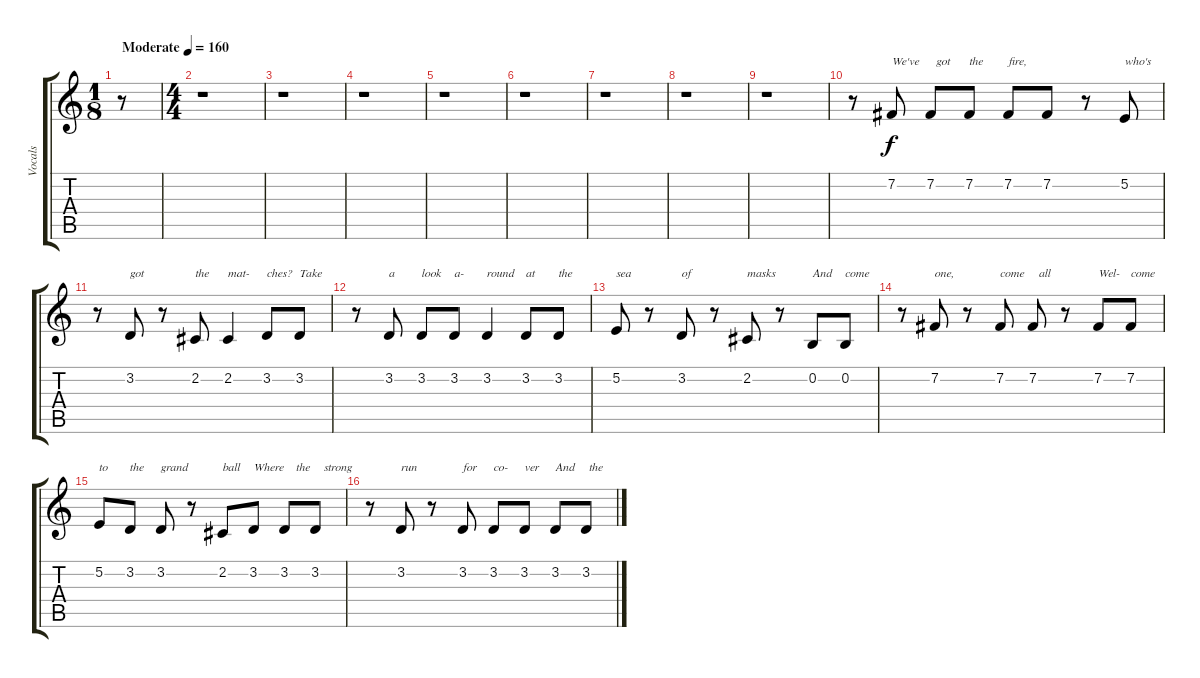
\track ("Vocals" "Vocals") {instrument synthvoice}
\staff {score tabs}
\tuning (E4 B3 G3 D3 A2 E2) {hide}
\ts (1 8)
\tempo (160 "Moderate")
\clef g2
\ks c
r.8{dy f instrument synthvoice} |
\ts (4 4)
r.1 |
r.1 |
r.1 |
r.1 |
r.1 |
r.1 |
r.1 |
r.1 |
r.8 7.2.8{txt "We've"} 7.2.8{txt "  got"} 7.2.8{txt "the"} 7.2.8{txt "fire,"} 7.2.8 r.8 5.2.8{txt "who's"} |
r.8 3.2.8{txt "got"} r.8 2.2.8{txt "the"} 2.2.4{txt "mat-"} 3.2.8{txt "ches?"} 3.2.8{txt "Take"} |
r.8 3.2.8{txt "a"} 3.2.8{txt "look"} 3.2.8{txt "a-"} 3.2.4{txt "round"} 3.2.8{txt "at"} 3.2.8{txt "the"} |
5.2.8{txt "sea"} r.8 3.2.8{txt "of"} r.8 2.2.8{txt "masks"} r.8 0.2.8{txt "And"} 0.2.8{txt "come"} |
r.8 7.2.8{txt "one,"} r.8 7.2.8{txt "come"} 7.2.8{txt "  all"} r.8 7.2.8{txt "Wel- "} 7.2.8{txt "come"} |
5.2.8{txt "to"} 3.2.8{txt "the"} 3.2.8{txt "grand"} r.8 2.2.8{txt "ball"} 3.2.8{txt "Where"} 3.2.8{txt "    the"} 3.2.8{txt "   strong"} |
r.8 3.2.8{txt "run"} r.8 3.2.8{txt "for"} 3.2.8{txt "co-"} 3.2.8{txt "ver"} 3.2.8{txt "And"} 3.2.8{txt " the"}
